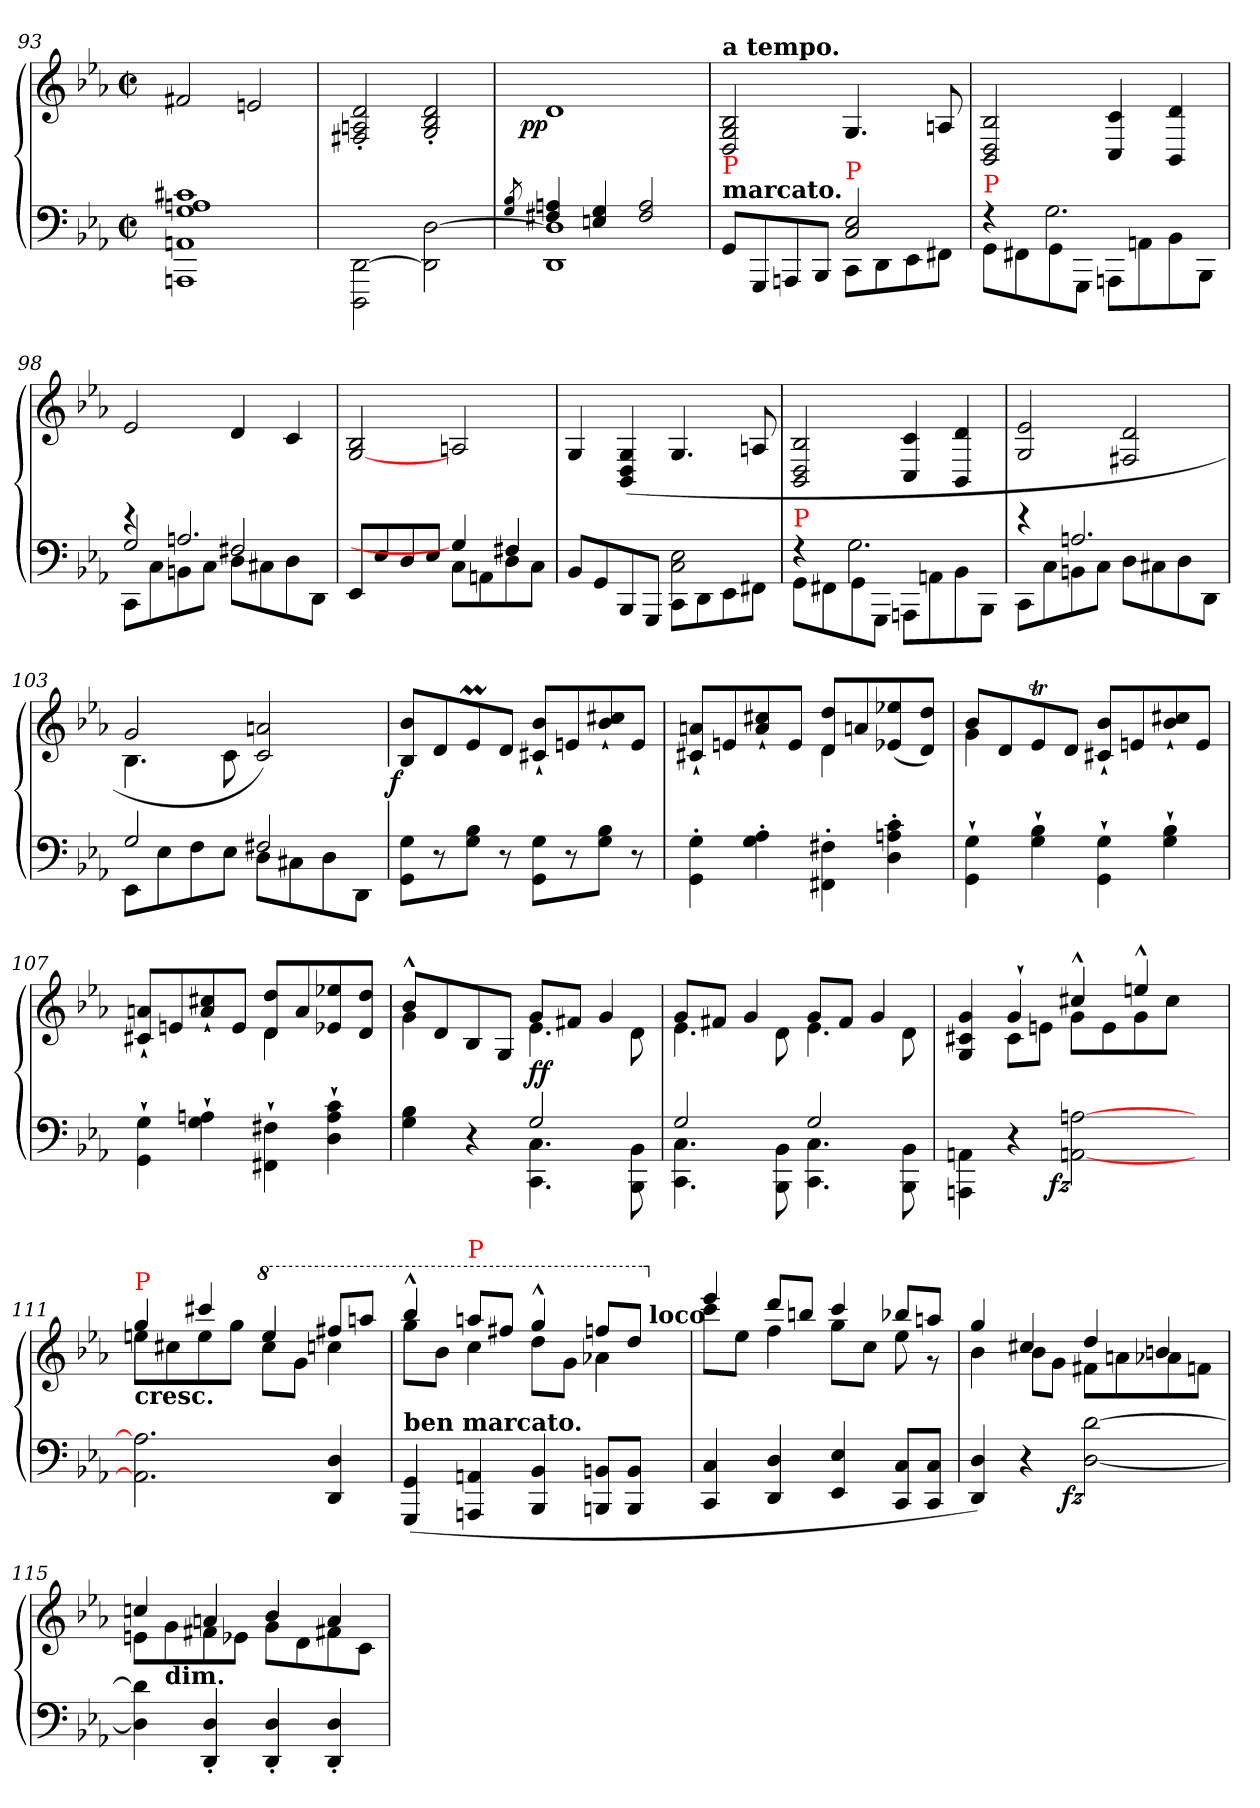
**kern	**kern	**dynam
*part1	*part1	*part1
*staff2	*staff1	*staff1/2
*clefF4	*clefG2	*
*k[b-e-a-]	*k[b-e-a-]	*
*c:	*c:	*
*M2/2	*M2/2	*
*met(c|)	*met(c|)	*
=93	=93	=93
1c#X 1An 1G 1AAn 1AAAn	2f#X	.
.	2en	.
=94	=94	=94
[2DD\ 2DDD\	2d'>/ 2An'>/ 2F#X'>/	.
[2D\ 2DD]\	2d'>/ 2B-'>/ 2G'>/	.
=95	=95	=95
8qB-/ 8qG/	.	.
*^	*	*
!	!	!	!LO:DY:b:rj
4An 4F#X	1D] 1DD	1d	pp
4G 4En	.	.	.
2A 2F#	.	.	.
=96	=96	=96	=96
!	!	!LO:TX:a:B:t=a tempo.	!
!LO:TX:a:B:t=marcato.	!	!	!
!LO:TX:a:color=red:t=P	!	!	!
2ryy	8GGL	(>2B-/ 2G/ 2D/	.
.	8GGG	.	.
.	8AAAn	.	.
.	8BBB-J	.	.
!LO:TX:a:color=red:t=P	!	!	!
2E- 2C	8CCL	4.G/	.
.	8DD	.	.
.	8EE-	.	.
.	8FF#XJ	8An/	.
=97	=97	=97	=97
!LO:TX:a:color=red:t=P	!	!	!
4rF	8GGL	2B-/ 2D/ 2BB-/	.
.	8FF#X	.	.
2.G\	8GG	.	.
.	8GGGJ	.	.
.	8AAAnL	4c/ 4C/	.
.	8AAn	.	.
.	8BB-	4d/ 4BB-/	.
.	8BBB-J	.	.
=98	=98	=98	=98
*	*^	*	*
4re	2G/	8CC\L	2e-	.
.	.	8C\	.	.
2.An	.	8BBn\	.	.
.	.	8C\J	.	.
.	2F#X/	8D\L	4d	.
.	.	8C#X\	.	.
.	.	8D\	4c	.
.	.	8DD\J	.	.
*	*v	*v	*	*
=99	=99	=99	=99
2ryy	8EE-L	2B-/ [2G/	.
.	8E-	.	.
.	8D	.	.
.	8E-J	.	.
4G]	8CL	2An/	.
.	8AAn	.	.
4F#X	8D	.	.
.	8CJ)	.	.
=100	=100	=100	=100
2ryy	8BB-L	4G/	.
.	8GG	.	.
.	8BBB-	(>4G/ 4D/ 4BB-/	.
.	8GGGJ	.	.
2E-\ 2C\	8CCL	4.G/	.
.	8DD	.	.
.	8EE-	.	.
.	8FF#XJ	8An/	.
=101	=101	=101	=101
!LO:TX:a:color=red:t=P	!	!	!
4rF	8GGL	2B-/ 2D/ 2BB-/	.
.	8FF#X	.	.
2.G\	8GG	.	.
.	8GGGJ	.	.
.	8AAAnL	4c/ 4C/	.
.	8AAn	.	.
.	8BB-	4d/ 4BB-/	.
.	8BBB-J	.	.
=102	=102	=102	=102
4re	8CCL	2e-/ 2G/	.
.	8C	.	.
2.An	8BBn	.	.
.	8CJ	.	.
.	8DL	2d 2F#X	.
.	8C#X	.	.
.	8D	.	.
.	8DDJ	.	.
=103	=103	=103	=103
*	*	*^	*
2G	8EE-L	2g	4.B-	.
.	8E-	.	.	.
.	8F	.	.	.
.	8E-J	.	8c	.
2F#X	8DL	2an 2c)	2ryy	.
.	8C#X	.	.	.
.	8D	.	.	.
.	8DDJ	.	.	.
*	*	*v	*v	*
=104	=104	=104	=104
!	!	!	!LO:DY:b:rj
*v	*v	*	*
8G 8GGL	8b- 8B-L	f
8r	8d	.
8B- 8GJ	8e-M	.
8r	8dJ	.
8G 8GGL	8b-` 8c#X`L	.
8r	8en	.
8B- 8GJ	8cc#X` 8b-`	.
8r	8eJ	.
=105	=105	=105
*	*^	*
4G'\ 4GG'\	8an` 8c#X`L	2ryy	.
.	8en	.	.
4A-' 4G'	8cc#X` 8a`	.	.
.	8eJ	.	.
4F#X'\ 4FF#X'\	8dd 8dL	4d	.
.	8an	.	.
4c' 4An' 4D'	(8ee-X 8e-X	4ryy	.
.	8dd 8dJ)	.	.
=106	=106	=106	=106
4G`\ 4GG`\	8b-L	4g	.
.	8d	.	.
4B-` 4G`	8e-T	2.ryy	.
.	8dJ	.	.
4G`\ 4GG`\	8b-` 8c#X`L	.	.
.	8en	.	.
4B-` 4G`	8cc#X` 8b-`	.	.
.	8eJ	.	.
=107	=107	=107	=107
4G`\ 4GG`\	8an` 8c#X`L	2ryy	.
.	8en	.	.
4An` 4G`	8cc#X` 8a`	.	.
.	8eJ	.	.
4F#X`\ 4FF#X`\	8dd 8dL	4d	.
.	8a	.	.
4c` 4A` 4D`	8ee-X 8e-X	4ryy	.
.	8dd 8dJ	.	.
=108	=108	=108	=108
*^	*	*	*
2ryy	4B- 4G	8b-^^L	4g	.
.	.	8d	.	.
.	4r	8B-/	4ryy	.
.	.	8G/J	.	.
!	!	!	!	!LO:DY:b
!	!	!	!	!LO:DY:n=1:b
2G	4.C 4.CC	8gL	4.e-	f f
.	.	8f#XJ	.	.
.	.	4g	.	.
.	8BB- 8BBB-	.	8d	.
=109	=109	=109	=109	=109
2G	4.C 4.CC	8gL	4.e-	.
.	.	8f#XJ	.	.
.	.	4g	.	.
.	8BB- 8BBB-	.	8d	.
2G	4.C 4.CC	8gL	4.e-	.
.	.	8f#J	.	.
.	.	4g	.	.
.	8BB- 8BBB-	.	8d	.
=110	=110	=110	=110	=110
!	!	!	!	!LO:DY:b:rj
!	!	!	!	!LO:DY:n=1:b
*v	*v	*	*	*
4AAn\ 4AAAn\	4g/ 4c#X/ 4G/	4ryy	fz fz
4r	4g`	8c#L	.
.	.	8enJ	.
!	!	!	!LO:DY:n=2:b=2:rj
[2An [2AAn	4cc#X^^	8gL	fz
.	.	8e	.
.	4een^^	8g	.
.	.	8cc#J	.
8ryy	8ryy	8ryy	.
=111	=111	=111	=111
!	!LO:TX:a:color=red:t=P	!	!
!	!LO:TX:b:B:t=cresc.	!	!
2.A] 2.AA]	4gg	8eenL	.
.	.	8cc#X	.
.	4ccc#X	8ee	.
.	.	8ggJ	.
*	*8va	*	*
.	4eee	8ccc#L	.
.	.	8ggJ	.
4D 4DD	8fff#XL	4cccn	.
.	8aaanJ	.	.
=112	=112	=112	=112
!LO:TX:a:B:t=ben marcato.	!	!	!
*	*	*^	*
(4GG 4GGG	4bbb-^^	8gggL	2...ryy	.
.	.	8bb-J	.	.
!	!LO:TX:a:color=red:t=P	!	!	!
4AAn 4AAAn	8aaanL	4ccc	.	.
.	8fff#XJ	.	.	.
4BB- 4BBB-	4ggg^^	8dddL	.	.
.	.	8ggJ	.	.
8BBn 8BBBnL	8fffnL	4aa-X	.	.
8BB 8BBBJ	8dddJ	.	.	.
!	!	!	!LO:TX:a:B:t=loco	!
.	.	.	8ryy	.
*	*X8va	*	*	*
16ryy	16ryy	16ryy	.	.
*	*	*v	*v	*
=113	=113	=113	=113
4C 4CC	4eee-	8cccL	.
.	.	8ee-J	.
4D 4DD	8dddL	4ff	.
.	8bbnJ	.	.
4E- 4EE-	4ccc	8ggL	.
.	.	8ccJ	.
8C 8CCL	8bb-XL	8ee-	.
8C 8CCJ	8aanJ	8r	.
=114	=114	=114	=114
4D 4DD)	4gg	4b-	.
4r	4cc#X	8b-L	.
.	.	8gJ	.
!	!	!	!LO:DY:b=2:rj
[2d [2D	4dd	8f#XL	fz
.	.	8an	.
.	4bn	8a-X	.
.	.	8fnJ	.
=115	=115	=115	=115
4d] 4D]	4ccn	8enL	.
!	!	!LO:TX:b:B:t=dim.	!
.	.	8g	.
4D' 4DD'	4an	8f#X	.
.	.	8e-XJ	.
4D' 4DD'	4b-	8gL	.
.	.	8d	.
4D' 4DD'	4a	8f#X	.
.	.	8cJ	.
*	*v	*v	*
=	=	=
*-	*-	*-
